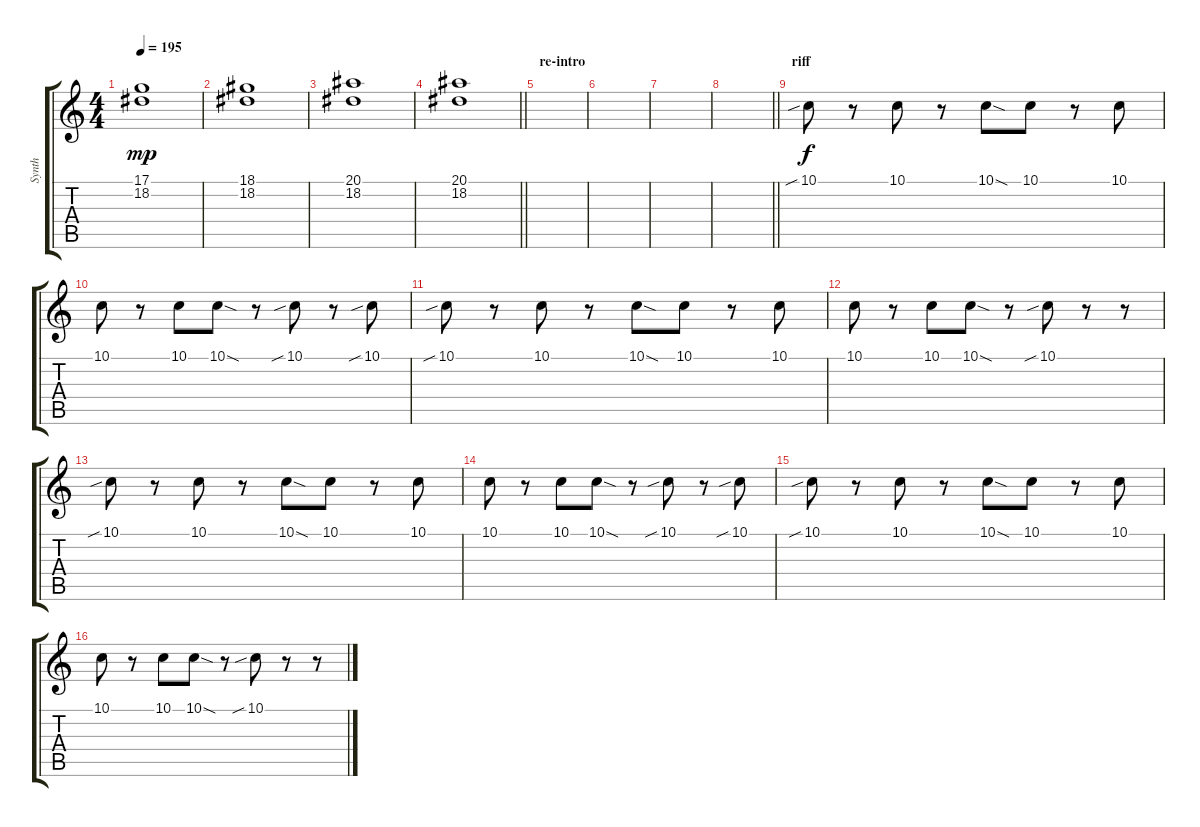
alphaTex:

\track ("Synth" "Synth") {instrument lead2sawtooth}
\staff {score tabs}
\tuning (D4 A3 F3 C3 G2 C2) {hide}
\ts (4 4)
\tempo 195
\clef g2
\ks c
(17.1 18.2).1{dy mp} |
(18.1 18.2).1 |
(20.1 18.2).1 |
\barLineRight lightlight
(20.1 18.2).1 |
\section ("" "re-intro")
|
|
|
\barLineRight lightlight
|
\section ("" "riff")
10.1{sib}.8{dy f} r.8 10.1.8 r.8 10.1{sod}.8 10.1.8 r.8 10.1.8 |
10.1.8 r.8 10.1.8 10.1{sod}.8 r.8 10.1{sib}.8 r.8 10.1{sib}.8 |
10.1{sib}.8 r.8 10.1.8 r.8 10.1{sod}.8 10.1.8 r.8 10.1.8 |
10.1.8 r.8 10.1.8 10.1{sod}.8 r.8 10.1{sib}.8 r.8 r.8 |
10.1{sib}.8 r.8 10.1.8 r.8 10.1{sod}.8 10.1.8 r.8 10.1.8 |
10.1.8 r.8 10.1.8 10.1{sod}.8 r.8 10.1{sib}.8 r.8 10.1{sib}.8 |
10.1{sib}.8 r.8 10.1.8 r.8 10.1{sod}.8 10.1.8 r.8 10.1.8 |
10.1.8 r.8 10.1.8 10.1{sod}.8 r.8 10.1{sib}.8 r.8 r.8
